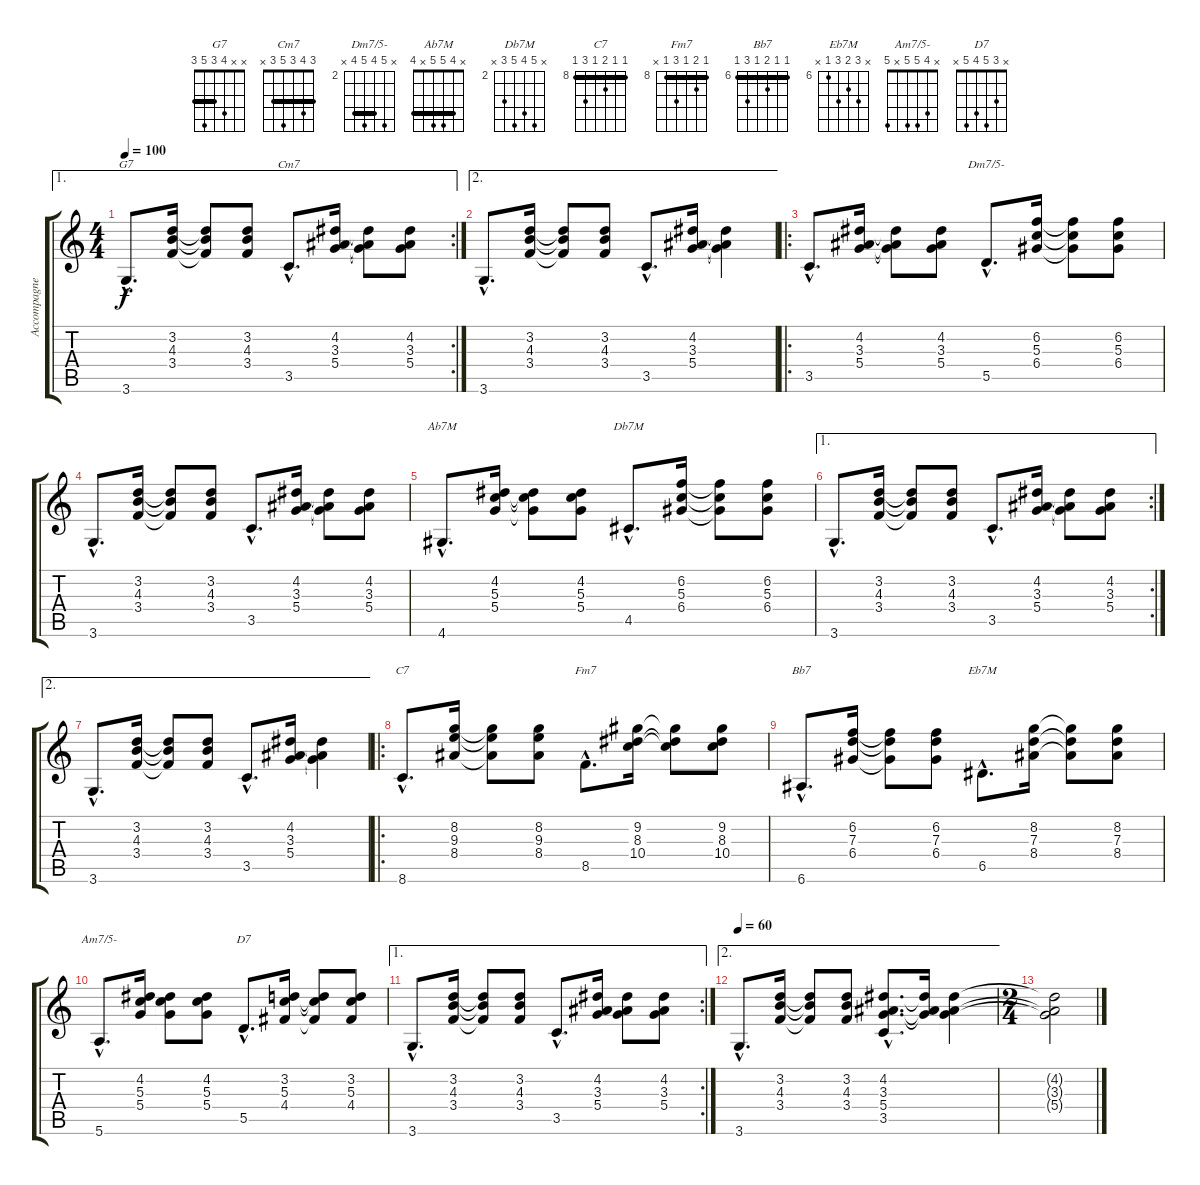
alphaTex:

\track ("Accompagnement" "Accompagne") {instrument acousticguitarnylon}
\staff {score tabs}
\tuning (E4 B3 G3 D3 A2 E2) {hide}
\chord ("G7" x x 4 3 5 3) {barre 3}
\chord ("Cm7" 3 4 3 5 3 x) {barre 3}
\chord ("Dm7/5-" x 6 5 6 5 x) {firstfret 2 barre 5}
\chord ("Ab7M" x 4 5 5 x 4) {barre 4}
\chord ("Db7M" x 6 5 6 4 x) {firstfret 2}
\chord ("C7" 8 8 9 8 10 8) {firstfret 8 barre 8}
\chord ("Fm7" 8 9 8 10 8 x) {firstfret 8 barre 8}
\chord ("Bb7" 6 6 7 6 8 6) {firstfret 6 barre 6}
\chord ("Eb7M" x 8 7 8 6 x) {firstfret 6}
\chord ("Am7/5-" x 4 5 5 x 5)
\chord ("D7" x 3 5 4 5 x)
\ae 1
\rc 2
\ts (4 4)
\tempo 100
\clef g2
\ks c
3.6{hac}.8{d ch "G7" dy f} (3.2 4.3 3.4).16 (3.2{t} 4.3{t} 3.4{t}).8 (3.2 4.3 3.4).8 3.5{hac}.8{d ch "Cm7"} (4.2 3.3 5.4).16 (4.2{t} 3.3{t} 5.4{t}).8 (4.2 3.3 5.4).8 |
\ae 2
3.6{hac}.8{d} (3.2 4.3 3.4).16 (3.2{t} 4.3{t} 3.4{t}).8 (3.2 4.3 3.4).8 3.5{hac}.8{d} (4.2 3.3 5.4).16 (4.2{t} 3.3{t} 5.4{t}).4 |
\ro
3.5{hac}.8{d} (4.2 3.3 5.4).16 (4.2{t} 3.3{t} 5.4{t}).8 (4.2 3.3 5.4).8 5.5{hac}.8{d ch "Dm7/5-"} (6.2 5.3 6.4).16 (6.2{t} 5.3{t} 6.4{t}).8 (6.2 5.3 6.4).8 |
3.6{hac}.8{d} (3.2 4.3 3.4).16 (3.2{t} 4.3{t} 3.4{t}).8 (3.2 4.3 3.4).8 3.5{hac}.8{d} (4.2 3.3 5.4).16 (4.2{t} 3.3{t} 5.4{t}).8 (4.2 3.3 5.4).8 |
4.6{hac}.8{d ch "Ab7M"} (4.2 5.3 5.4).16 (4.2{t} 5.3{t} 5.4{t}).8 (4.2 5.3 5.4).8 4.5{hac}.8{d ch "Db7M"} (6.2 5.3 6.4).16 (6.2{t} 5.3{t} 6.4{t}).8 (6.2 5.3 6.4).8 |
\ae 1
\rc 2
3.6{hac}.8{d} (3.2 4.3 3.4).16 (3.2{t} 4.3{t} 3.4{t}).8 (3.2 4.3 3.4).8 3.5{hac}.8{d} (4.2 3.3 5.4).16 (4.2{t} 3.3{t} 5.4{t}).8 (4.2 3.3 5.4).8 |
\ae 2
3.6{hac}.8{d} (3.2 4.3 3.4).16 (3.2{t} 4.3{t} 3.4{t}).8 (3.2 4.3 3.4).8 3.5{hac}.8{d} (4.2 3.3 5.4).16 (4.2{t} 3.3{t} 5.4{t}).4 |
\ro
8.6{hac}.8{d ch "C7"} (8.2 9.3 8.4).16 (8.2{t} 9.3{t} 8.4{t}).8 (8.2 9.3 8.4).8 8.5{hac}.8{d ch "Fm7"} (9.2 8.3 10.4).16 (9.2{t} 8.3{t} 10.4{t}).8 (9.2 8.3 10.4).8 |
6.6{hac}.8{d ch "Bb7"} (6.2 7.3 6.4).16 (6.2{t} 7.3{t} 6.4{t}).8 (6.2 7.3 6.4).8 6.5{hac}.8{d ch "Eb7M"} (8.2 7.3 8.4).16 (8.2{t} 7.3{t} 8.4{t}).8 (8.2 7.3 8.4).8 |
5.6{hac}.8{d ch "Am7/5-"} (4.2 5.3 5.4).16 (4.2{t} 5.3{t} 5.4{t}).8 (4.2 5.3 5.4).8 5.5{hac}.8{d ch "D7"} (3.2 5.3 4.4).16 (3.2{t} 5.3{t} 4.4{t}).8 (3.2 5.3 4.4).8 |
\ae 1
\rc 2
3.6{hac}.8{d} (3.2 4.3 3.4).16 (3.2{t} 4.3{t} 3.4{t}).8 (3.2 4.3 3.4).8 3.5{hac}.8{d} (4.2 3.3 5.4).16 (4.2{t} 3.3{t} 5.4{t}).8 (4.2 3.3 5.4).8 |
\ae 2
\tempo 60
3.6{hac}.8{d} (3.2 4.3 3.4).16 (3.2{t} 4.3{t} 3.4{t}).8 (3.2 4.3 3.4).8 (4.2{hac} 3.3{hac} 5.4{hac} 3.5{hac}).8{d} (4.2{t} 3.3{t} 5.4{t}).16 (4.2{t} 3.3{t} 5.4{t}).4 |
\ts (2 4)
(4.2{t} 3.3{t} 5.4{t}).2
